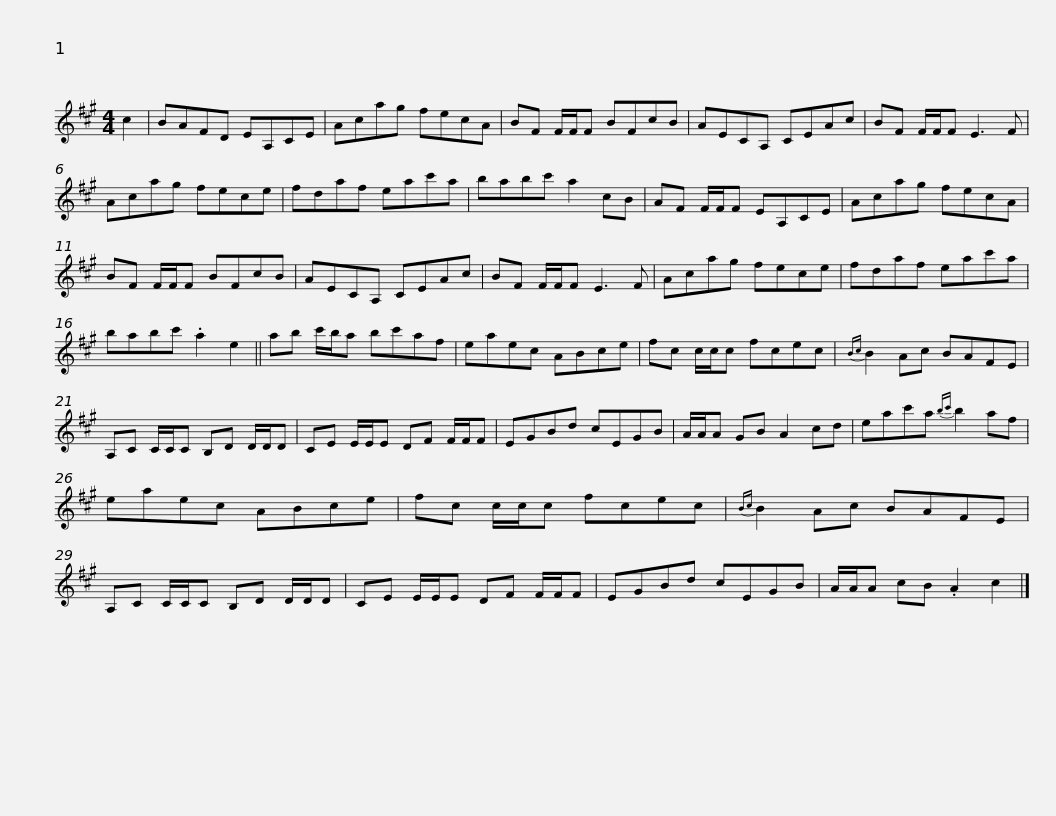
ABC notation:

X:1
L:1/8
M:4/4
I:linebreak $
K:A
V:1 treble
V:1
 c2 | BAFD EA,CE | Acag fecA | BF F/F/F BFcB | AECA, CEAc | %5
 BF F/F/F E3 F |$ Acag fece | fdaf eac'a | babc' a2 cB | AF F/F/F EA,CE | %10
 Acag fecA |$ BF F/F/F BFcB | AECA, CEAc | BF F/F/F E3 F | Acag fece | %15
 fdaf eac'a |$ babc' .a2 e2 || ab c'/b/a bc'af | eaec ABce | fc c/c/c fcec | %20
{Bc} B2 Ac BAFE |$ A,C C/C/C B,D D/D/D | CE E/E/E DF F/F/F | EGBd cEGB | A/A/A GB A2 cd |$ %25
 eac'a{bc'} b2 af | eaec ABce | fc c/c/c fcec |{Bc} B2 Ac BAFE |$ A,C C/C/C B,D D/D/D | %30
 CE E/E/E DF F/F/F | EGBd cEGB | A/A/A cB .A2 c2 |] %33
